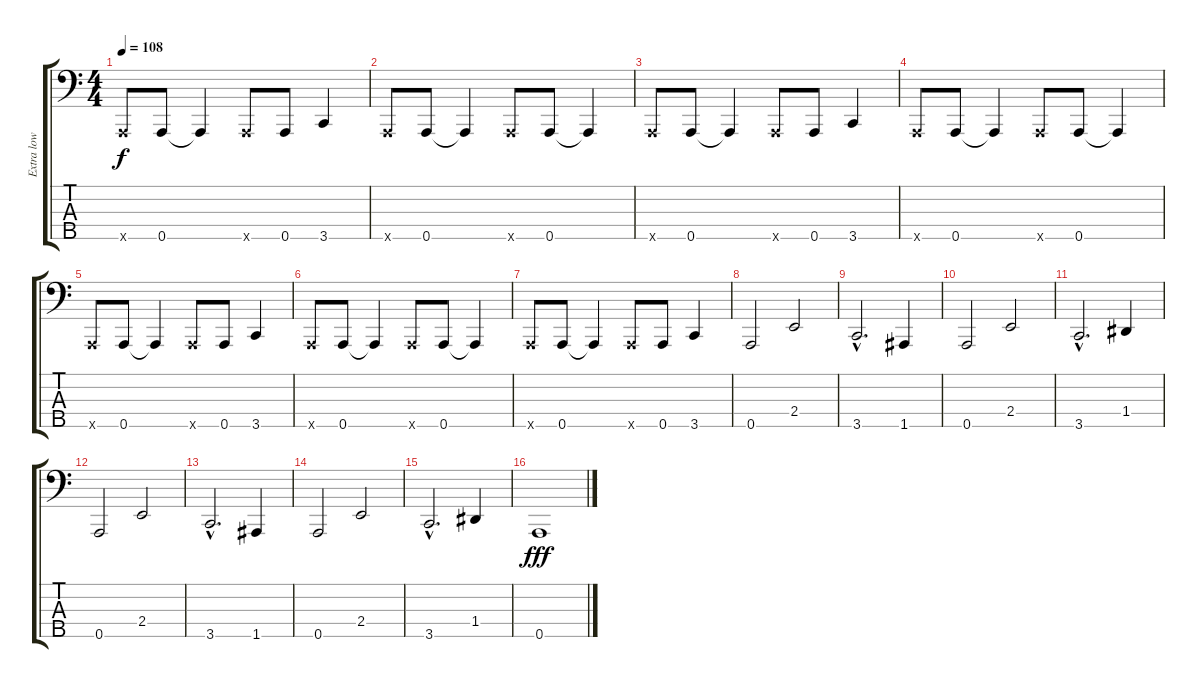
\track ("Extra low sound" "Extra low ") {instrument electricbassfinger}
\staff {score tabs}
\tuning (F2 C2 G1 D1 A0) {hide}
\ts (4 4)
\tempo 108
\clef f4
\ks c
0.5{x}.8{dy f} 0.5.8 0.5{t}.4 0.5{x}.8 0.5.8 3.5.4 |
0.5{x}.8 0.5.8 0.5{t}.4 0.5{x}.8 0.5.8 0.5{t}.4 |
0.5{x}.8 0.5.8 0.5{t}.4 0.5{x}.8 0.5.8 3.5.4 |
0.5{x}.8 0.5.8 0.5{t}.4 0.5{x}.8 0.5.8 0.5{t}.4 |
0.5{x}.8 0.5.8 0.5{t}.4 0.5{x}.8 0.5.8 3.5.4 |
0.5{x}.8 0.5.8 0.5{t}.4 0.5{x}.8 0.5.8 0.5{t}.4 |
0.5{x}.8 0.5.8 0.5{t}.4 0.5{x}.8 0.5.8 3.5.4 |
0.5.2 2.4.2 |
3.5{hac}.2{d} 1.5.4 |
0.5.2 2.4.2 |
3.5{hac}.2{d} 1.4.4 |
0.5.2 2.4.2 |
3.5{hac}.2{d} 1.5.4 |
0.5.2 2.4.2 |
3.5{hac}.2{d} 1.4.4 |
0.5.1{dy fff}
